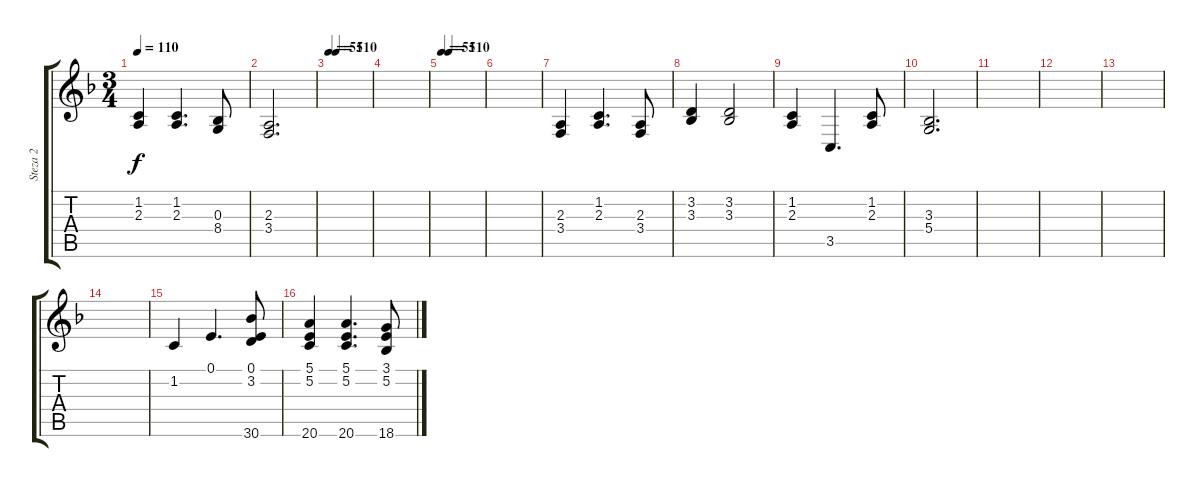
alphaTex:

\track ("Steza 2" "Steza 2") {instrument accordion}
\staff {score tabs}
\tuning (E4 B3 G3 D3 A2 E2) {hide}
\ts (3 4)
\tempo 110
\clef g2
\ks f
(1.2 2.3).4{dy f} (1.2 2.3).4{d} (0.3 8.4).8 |
(2.3 3.4).2{d} |
\tempo 55
\tempo (110 0.16666666666666666)
|
|
\tempo 55
\tempo (110 0.16666666666666666)
|
|
(2.3 3.4).4 (1.2 2.3).4{d} (2.3 3.4).8 |
(3.2 3.3).4 (3.2 3.3).2 |
(1.2 2.3).4 3.5.4{d} (1.2 2.3).8 |
(3.3 5.4).2{d} |
|
|
|
|
1.2.4 0.1.4{d} (0.1 3.2 30.6).8 |
(5.1 5.2 20.6).4 (5.1 5.2 20.6).4{d} (3.1 5.2 18.6).8
